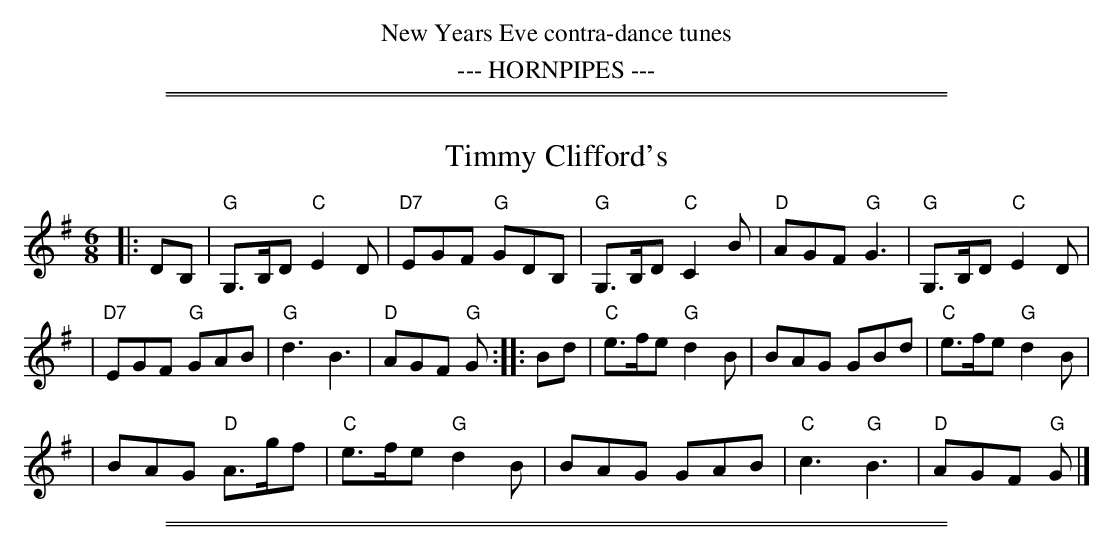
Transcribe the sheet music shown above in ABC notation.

X:1
T: Timmy Clifford's
M: 6/8
K: G
|: DB, \
| "G"G,>B,D "C"E2D | "D7"EGF "G"GDB, | "G"G,>B,D "C"C2B | "D"AGF "G"G3 | "G"G,>B,D "C"E2D |
| "D7"EGF "G"GAB | "G"d3 B3 | "D"AGF "G"G :: Bd | "C"e>fe "G"d2B | BAG GBd | "C"e>fe "G"d2B |
| BAG "D"A>gf | "C"e>fe "G"d2B | BAG GAB | "C"c3 "G"B3 | "D"AGF "G"G |]
